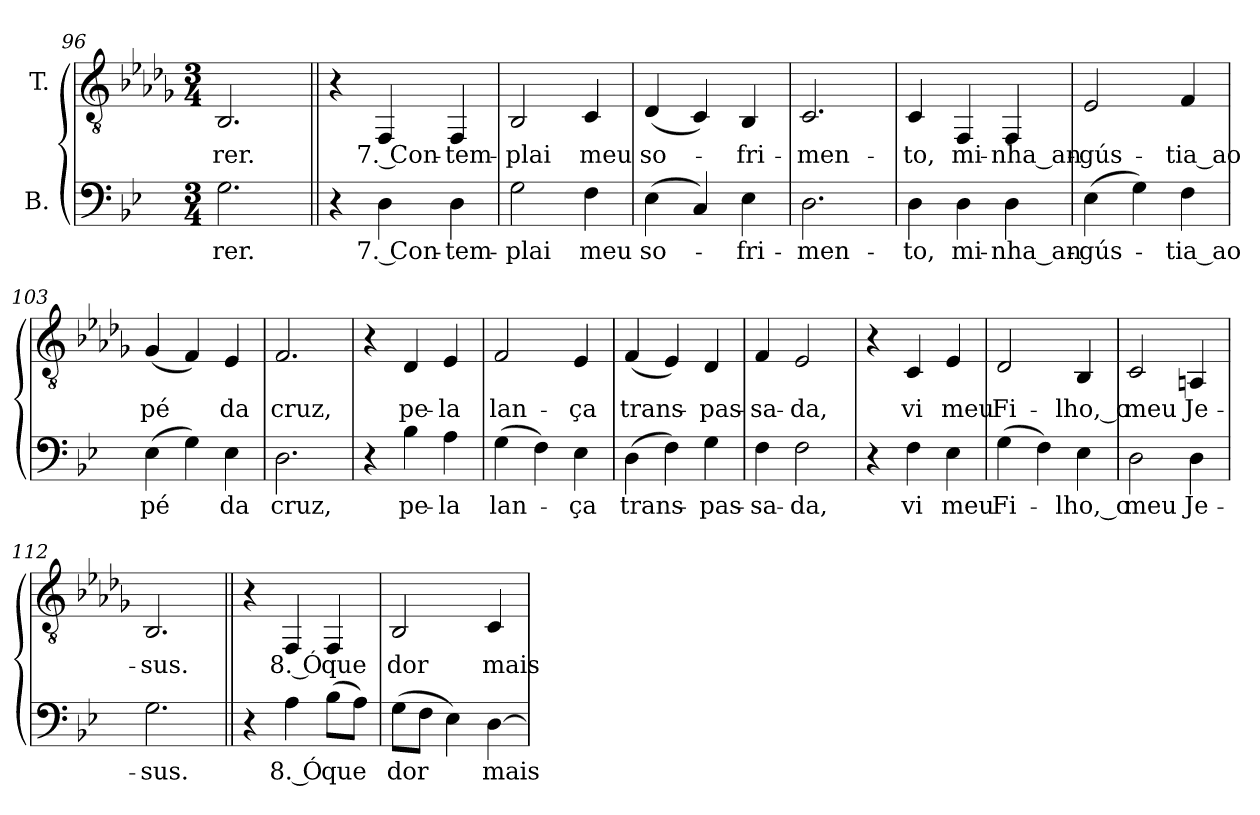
**kern	**text	**kern	**text
*part2	*part2	*part1	*part1
*staff2	*staff2	*staff1	*staff1
*I"B.	*	*I"T.	*
*clefF4	*	*clefGv2	*
*	*	*ITrd2c3	*
*k[b-e-]	*	*k[b-e-]	*
*g:	*	*g:	*
*M3/4	*	*M3/4	*
=96	=96	=96	=96
!	!LO:LY:b:color=#000000	!	!
!	!	!	!LO:LY:b:color=#000000
2.Gi\	-rer.	2.GGi/	-rer.
=97||	=97||	=97||	=97||
4r	.	4r	.
!	!LO:LY:b:color=#000000	!	!
!	!	!	!LO:LY:b:color=#000000
4Di\	7. Con-	4DDi/	7. Con-
!	!LO:LY:b:color=#000000	!	!
!	!	!	!LO:LY:b:color=#000000
4Di\	-tem-	4DDi/	-tem-
=98	=98	=98	=98
!	!LO:LY:b:color=#000000	!	!
!	!	!	!LO:LY:b:color=#000000
2Gi\	-plai	2GGi/	-plai
!	!LO:LY:b:color=#000000	!	!
!	!	!	!LO:LY:b:color=#000000
4Fi\	meu	4AAi/	meu
=99	=99	=99	=99
!	!LO:LY:b:color=#000000	!	!
!	!	!	!LO:LY:b:color=#000000
(4E-i\	so-	(4BB-i/	so-
4Ci/)	.	4AAi/)	.
!	!LO:LY:b:color=#000000	!	!
!	!	!	!LO:LY:b:color=#000000
4E-i\	-fri-	4GGi/	-fri-
=100	=100	=100	=100
!	!LO:LY:b:color=#000000	!	!
!	!	!	!LO:LY:b:color=#000000
2.Di\	-men-	2.AAi/	-men-
=101	=101	=101	=101
!	!LO:LY:b:color=#000000	!	!
!	!	!	!LO:LY:b:color=#000000
4Di\	-to,	4AAi/	-to,
!	!LO:LY:b:color=#000000	!	!
!	!	!	!LO:LY:b:color=#000000
4Di\	mi-	4DDi/	mi-
!	!LO:LY:b:color=#000000	!	!
!	!	!	!LO:LY:b:color=#000000
4Di\	-nha_an-	4DDi/	-nha_an-
=102	=102	=102	=102
!	!LO:LY:b:color=#000000	!	!
!	!	!	!LO:LY:b:color=#000000
(4E-i\	-gús-	2Ci/	-gús-
4Gi\)	.	.	.
!	!LO:LY:b:color=#000000	!	!
!	!	!	!LO:LY:b:color=#000000
4Fi\	-tia_ao	4Di/	-tia_ao
=103	=103	=103	=103
!	!LO:LY:b:color=#000000	!	!
!	!	!	!LO:LY:b:color=#000000
(4E-i\	pé	(4E-i/	pé
4Gi\)	.	4Di/)	.
!	!LO:LY:b:color=#000000	!	!
!	!	!	!LO:LY:b:color=#000000
4E-i\	da	4Ci/	da
=104	=104	=104	=104
!	!LO:LY:b:color=#000000	!	!
!	!	!	!LO:LY:b:color=#000000
2.Di\	cruz,	2.Di/	cruz,
!!LO:LB:g=z
=105	=105	=105	=105
4r	.	4r	.
!	!LO:LY:b:color=#000000	!	!
!	!	!	!LO:LY:b:color=#000000
4B-i\	pe-	4BB-i/	pe-
!	!LO:LY:b:color=#000000	!	!
!	!	!	!LO:LY:b:color=#000000
4Ai\	-la	4Ci/	-la
=106	=106	=106	=106
!	!LO:LY:b:color=#000000	!	!
!	!	!	!LO:LY:b:color=#000000
(4Gi\	lan-	2Di/	lan-
4Fi\)	.	.	.
!	!LO:LY:b:color=#000000	!	!
!	!	!	!LO:LY:b:color=#000000
4E-i\	-ça	4Ci/	-ça
=107	=107	=107	=107
!	!LO:LY:b:color=#000000	!	!
!	!	!	!LO:LY:b:color=#000000
(4Di\	trans-	(4Di/	trans-
4Fi\)	.	4Ci/)	.
!	!LO:LY:b:color=#000000	!	!
!	!	!	!LO:LY:b:color=#000000
4Gi\	-pas-	4BB-i/	-pas-
=108	=108	=108	=108
!	!LO:LY:b:color=#000000	!	!
!	!	!	!LO:LY:b:color=#000000
4Fi\	-sa-	4Di/	-sa-
!	!LO:LY:b:color=#000000	!	!
!	!	!	!LO:LY:b:color=#000000
2Fi\	-da,	2Ci/	-da,
=109	=109	=109	=109
4r	.	4r	.
!	!LO:LY:b:color=#000000	!	!
!	!	!	!LO:LY:b:color=#000000
4Fi\	vi	4AAi/	vi
!	!LO:LY:b:color=#000000	!	!
!	!	!	!LO:LY:b:color=#000000
4E-i\	meu	4Ci/	meu
=110	=110	=110	=110
!	!LO:LY:b:color=#000000	!	!
!	!	!	!LO:LY:b:color=#000000
(4Gi\	Fi-	2BB-i/	Fi-
4Fi\)	.	.	.
!	!LO:LY:b:color=#000000	!	!
!	!	!	!LO:LY:b:color=#000000
4E-i\	-lho,_o	4GGi/	-lho,_o
=111	=111	=111	=111
!	!LO:LY:b:color=#000000	!	!
!	!	!	!LO:LY:b:color=#000000
2Di\	meu	2AAi/	meu
!	!LO:LY:b:color=#000000	!	!
!	!	!	!LO:LY:b:color=#000000
4Di\	Je-	4FF#Xi/	Je-
=112	=112	=112	=112
!	!LO:LY:b:color=#000000	!	!
!	!	!	!LO:LY:b:color=#000000
2.Gi\	-sus.	2.GGi/	-sus.
=113||	=113||	=113||	=113||
4r	.	4r	.
!	!LO:LY:b:color=#000000	!	!
!	!	!	!LO:LY:b:color=#000000
4Ai\	8. Ó	4DDi/	8. Ó
!	!LO:LY:b:color=#000000	!	!
!	!	!	!LO:LY:b:color=#000000
(8B-i\L	que	4DDi/	que
8Ai\J)	.	.	.
=114	=114	=114	=114
!	!LO:LY:b:color=#000000	!	!
!	!	!	!LO:LY:b:color=#000000
(8Gi\L	dor	2GGi/	dor
8Fi\J	.	.	.
4E-i\)	.	.	.
!	!LO:LY:b:color=#000000	!	!
!	!	!	!LO:LY:b:color=#000000
[4Di\	mais	4AAi/	mais
=	=	=	=
*-	*-	*-	*-
